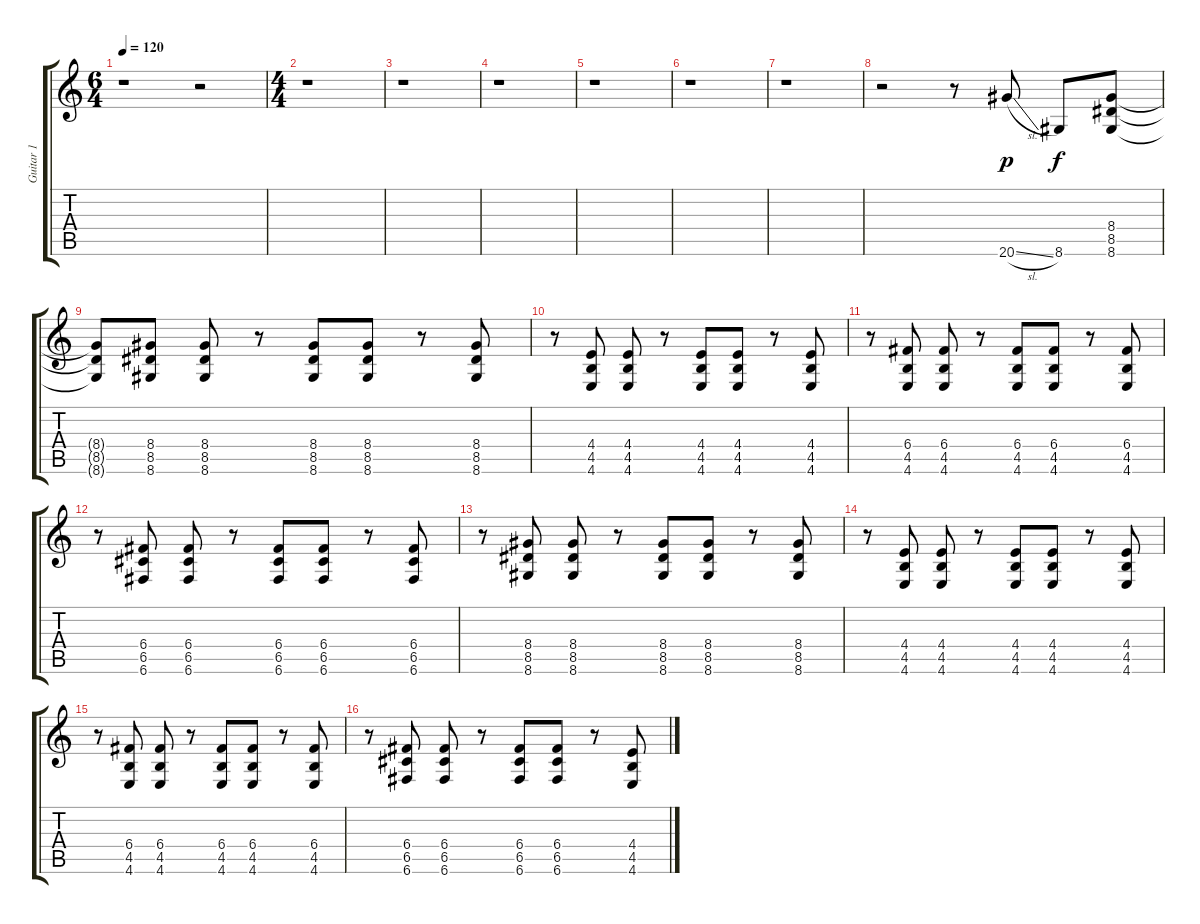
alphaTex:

\track ("Guitar 1" "Guitar 1") {instrument distortionguitar}
\staff {score tabs}
\tuning (D4 A3 F3 C3 G2 C2) {hide}
\ts (6 4)
\tempo 120
\clef g2
\ks c
r.1{dy p instrument distortionguitar} r.2 |
\ts (4 4)
r.1 |
r.1 |
r.1 |
r.1 |
r.1 |
r.1 |
r.2 r.8 20.6{sl}.8 8.6.8{dy f} (8.4 8.5 8.6).8 |
(8.4{t} 8.5{t} 8.6{t}).8 (8.4 8.5 8.6).8 (8.4 8.5 8.6).8 r.8 (8.4 8.5 8.6).8 (8.4 8.5 8.6).8 r.8 (8.4 8.5 8.6).8 |
r.8 (4.4 4.5 4.6).8 (4.4 4.5 4.6).8 r.8 (4.4 4.5 4.6).8 (4.4 4.5 4.6).8 r.8 (4.4 4.5 4.6).8 |
r.8 (6.4 4.5 4.6).8 (6.4 4.5 4.6).8 r.8 (6.4 4.5 4.6).8 (6.4 4.5 4.6).8 r.8 (6.4 4.5 4.6).8 |
r.8 (6.4 6.5 6.6).8 (6.4 6.5 6.6).8 r.8 (6.4 6.5 6.6).8 (6.4 6.5 6.6).8 r.8 (6.4 6.5 6.6).8 |
r.8 (8.4 8.5 8.6).8 (8.4 8.5 8.6).8 r.8 (8.4 8.5 8.6).8 (8.4 8.5 8.6).8 r.8 (8.4 8.5 8.6).8 |
r.8 (4.4 4.5 4.6).8 (4.4 4.5 4.6).8 r.8 (4.4 4.5 4.6).8 (4.4 4.5 4.6).8 r.8 (4.4 4.5 4.6).8 |
r.8 (6.4 4.5 4.6).8 (6.4 4.5 4.6).8 r.8 (6.4 4.5 4.6).8 (6.4 4.5 4.6).8 r.8 (6.4 4.5 4.6).8 |
r.8 (6.4 6.5 6.6).8 (6.4 6.5 6.6).8 r.8 (6.4 6.5 6.6).8 (6.4 6.5 6.6).8 r.8 (4.4 4.5 4.6).8
